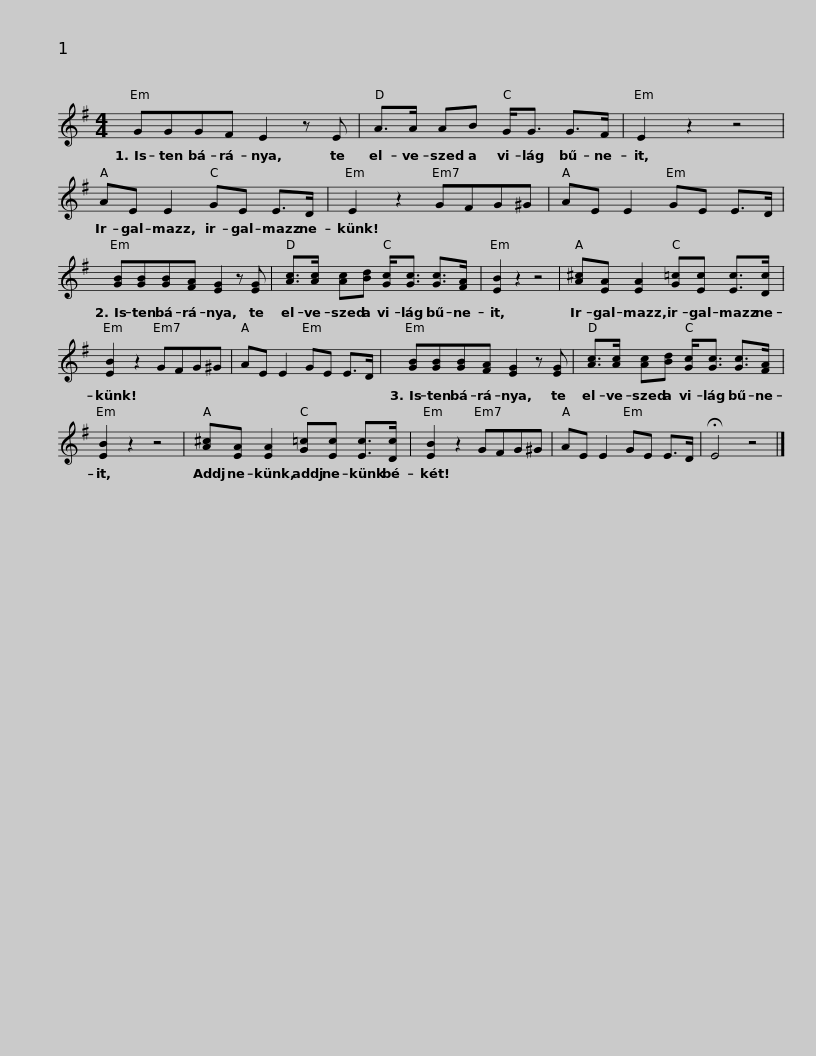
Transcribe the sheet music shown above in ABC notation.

X:1
L:1/8
M:4/4
I:linebreak $
K:G
V:1 treble
V:1
 GGGF E2 z E | A>A AB G<G G>F | E2 z2 z4 |$ AE E2 GE E>D | E2 z2 GFG^G | %5
 AE E2 GE E>D |$ [GB][GB][GB][FA] [EG]2 z [EG] | [Ac]>[Ac] [Ac][Bd] [Gc]<[Gc] [Gc]>[FA] | [EB]2 z2 z4 |$ [A^c][EA] [EA]2 [G=c][Ec] [Ec]>[Dc] | %10
 [EB]2 z2 GFG^G | AE E2 GE E>D |$ [GB][GB][GB][FA] [EG]2 z [EG] | [Ac]>[Ac] [Ac][Bd] [Gc]<[Gc] [Gc]>[FA] | [EB]2 z2 z4 | %15
 [A^c][EA] [EA]2 [G=c][Ec] [Ec]>[Dc] |$ [EB]2 z2 GFG^G | AE E2 GE E>D | !fermata!E4 z4 |] %19
